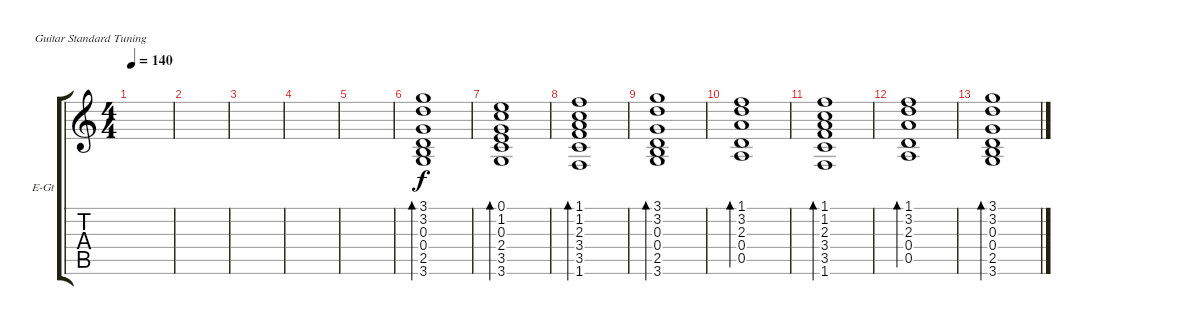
\defaultSystemsLayout 4
\bracketExtendMode groupsimilarinstruments
\firstSystemTrackNameOrientation horizontal
\otherSystemsTrackNameOrientation horizontal
\track ("Mission" "E-Gt") {instrument electricguitarclean}
\staff {score tabs}
\tuning (E4 B3 G3 D3 A2 E2)
\ts (4 4)
\tempo 140
\clef g2
\scale
0.333333
\ks c
|
\scale
0.333333 |
\scale
0.333333 |
\scale
0.333333 |
\scale
0.333333 |
\scale
0.333333 (3.6 2.5 3.2 3.1 0.4 0.3).1{bd 479} |
\scale
0.333333 (3.6 3.5 2.4 0.3 1.2 0.1).1{bd 476} |
\scale
0.333333 (1.6 3.5 3.4 2.3 1.2 1.1).1{bd 473} |
\scale
0.333333 (3.6 2.5 3.2 3.1 0.4 0.3).1{bd 479} |
\scale
0.333333 (0.5 0.4 2.3 3.2 1.1).1{bd 470} |
\scale
0.333333 (1.6 3.5 3.4 2.3 1.2 1.1).1{bd 473} |
\scale
0.333333 (0.5 0.4 2.3 3.2 1.1).1{bd 470} |
\scale
0.333333 (3.6 2.5 3.2 3.1 0.4 0.3).1{bd 479} |
\scale
0.333333 |
\scale
0.333333 |
\scale
0.333333
